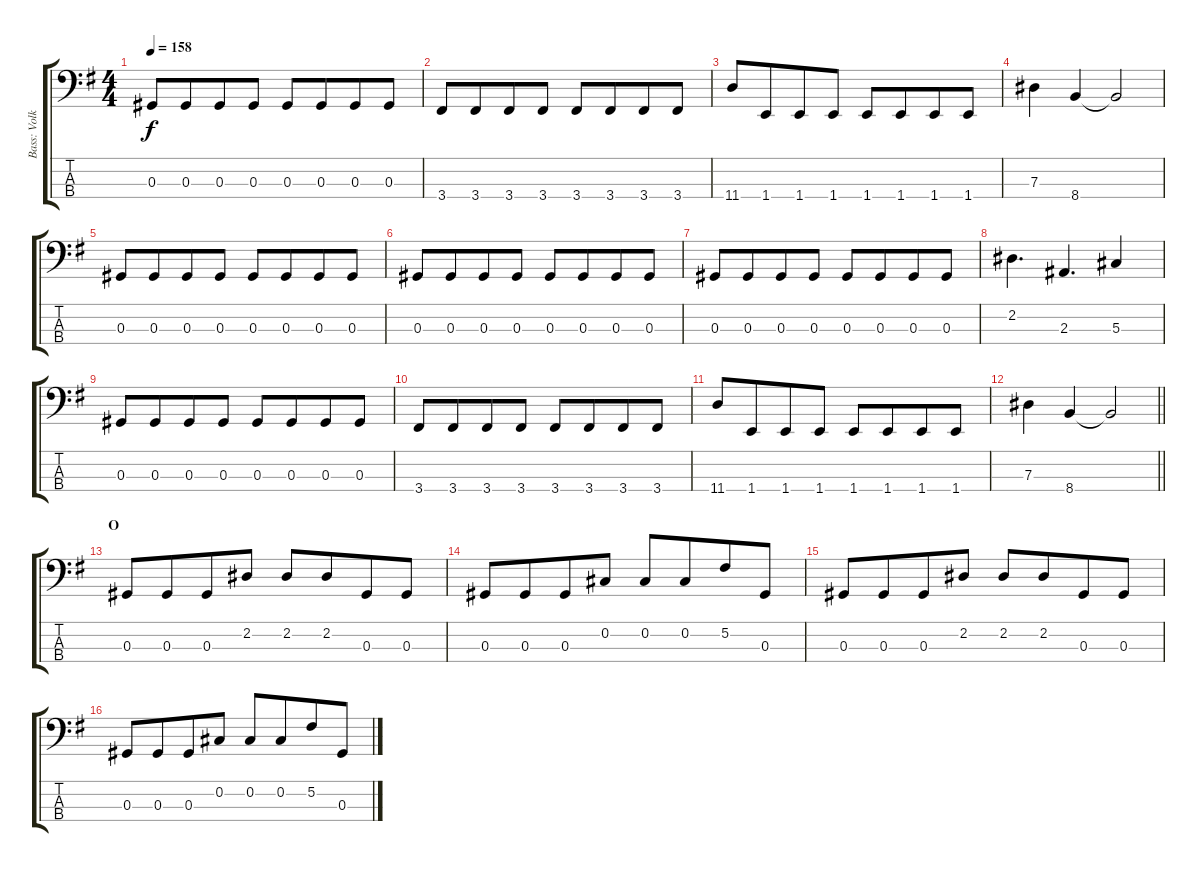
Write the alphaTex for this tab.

\track ("Bass: Volker" "Bass: Volk") {instrument electricbassfinger}
\staff {score tabs}
\tuning (Gb2 Db2 Ab1 Eb1) {hide}
\ts (4 4)
\tempo 158
\clef f4
\ks g
0.3.8{dy f} 0.3.8{beam merge} 0.3.8 0.3.8 0.3.8 0.3.8{beam merge} 0.3.8 0.3.8 |
3.4.8 3.4.8{beam merge} 3.4.8 3.4.8 3.4.8 3.4.8{beam merge} 3.4.8 3.4.8 |
11.4.8 1.4.8{beam merge} 1.4.8 1.4.8 1.4.8 1.4.8{beam merge} 1.4.8 1.4.8 |
7.3.4 8.4.4 8.4{t}.2 |
0.3.8 0.3.8{beam merge} 0.3.8 0.3.8 0.3.8 0.3.8{beam merge} 0.3.8 0.3.8 |
0.3.8 0.3.8{beam merge} 0.3.8 0.3.8 0.3.8 0.3.8{beam merge} 0.3.8 0.3.8 |
0.3.8 0.3.8{beam merge} 0.3.8 0.3.8 0.3.8 0.3.8{beam merge} 0.3.8 0.3.8 |
2.2.4{d} 2.3.4{d} 5.3.4 |
0.3.8 0.3.8{beam merge} 0.3.8 0.3.8 0.3.8 0.3.8{beam merge} 0.3.8 0.3.8 |
3.4.8 3.4.8{beam merge} 3.4.8 3.4.8 3.4.8 3.4.8{beam merge} 3.4.8 3.4.8 |
11.4.8 1.4.8{beam merge} 1.4.8 1.4.8 1.4.8 1.4.8{beam merge} 1.4.8 1.4.8 |
\barLineRight lightlight
7.3.4 8.4.4 8.4{t}.2 |
\section ("" "O")
0.3.8 0.3.8{beam merge} 0.3.8 2.2.8 2.2.8 2.2.8{beam merge} 0.3.8 0.3.8 |
0.3.8 0.3.8{beam merge} 0.3.8 0.2.8 0.2.8 0.2.8{beam merge} 5.2.8 0.3.8 |
0.3.8 0.3.8{beam merge} 0.3.8 2.2.8 2.2.8 2.2.8{beam merge} 0.3.8 0.3.8 |
0.3.8 0.3.8{beam merge} 0.3.8 0.2.8 0.2.8 0.2.8{beam merge} 5.2.8 0.3.8
